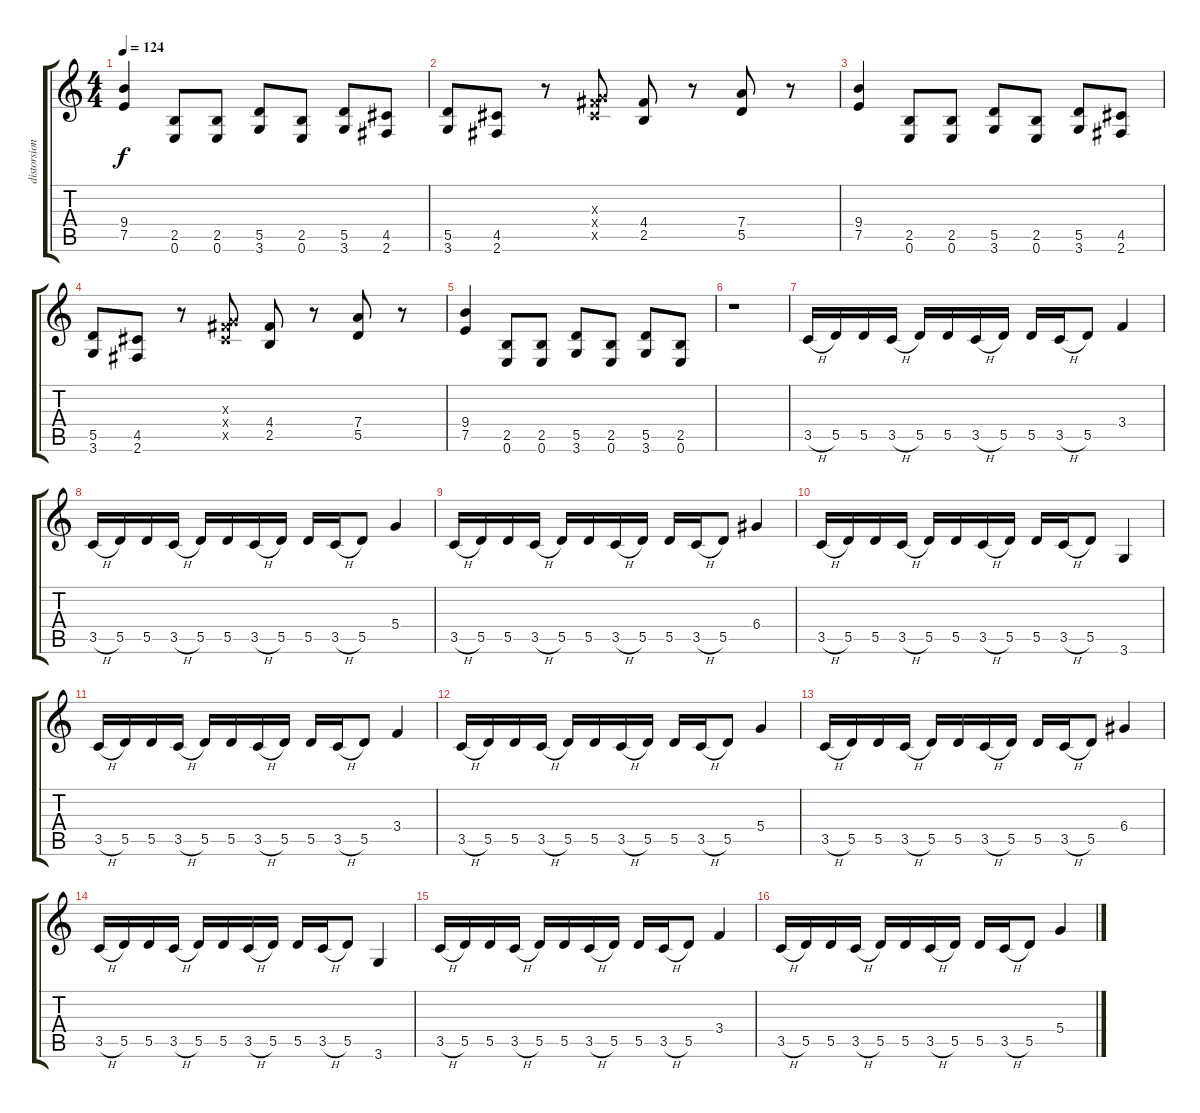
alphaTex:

\track ("distorsion guitar" "distorsion") {instrument overdrivenguitar}
\staff {score tabs}
\tuning (E4 B3 G3 D3 A2 E2) {hide}
\ts (4 4)
\tempo 124
\clef g2
\ks c
(9.4 7.5).4{dy f} (2.5 0.6).8 (2.5 0.6).8 (5.5 3.6).8 (2.5 0.6).8 (5.5 3.6).8 (4.5 2.6).8 |
(5.5 3.6).8 (4.5 2.6).8 r.8 (0.3{x} 4.4{x} 4.5{x}).8 (4.4 2.5).8 r.8 (7.4 5.5).8 r.8 |
(9.4 7.5).4 (2.5 0.6).8 (2.5 0.6).8 (5.5 3.6).8 (2.5 0.6).8 (5.5 3.6).8 (4.5 2.6).8 |
(5.5 3.6).8 (4.5 2.6).8 r.8 (0.3{x} 4.4{x} 4.5{x}).8 (4.4 2.5).8 r.8 (7.4 5.5).8 r.8 |
(9.4 7.5).4 (2.5 0.6).8 (2.5 0.6).8 (5.5 3.6).8 (2.5 0.6).8 (5.5 3.6).8 (2.5 0.6).8 |
r.1 |
3.5{h}.16 5.5.16 5.5.16 3.5{h}.16 5.5.16 5.5.16 3.5{h}.16 5.5.16 5.5.16 3.5{h}.16 5.5.8 3.4.4 |
3.5{h}.16 5.5.16 5.5.16 3.5{h}.16 5.5.16 5.5.16 3.5{h}.16 5.5.16 5.5.16 3.5{h}.16 5.5.8 5.4.4 |
3.5{h}.16 5.5.16 5.5.16 3.5{h}.16 5.5.16 5.5.16 3.5{h}.16 5.5.16 5.5.16 3.5{h}.16 5.5.8 6.4.4 |
3.5{h}.16 5.5.16 5.5.16 3.5{h}.16 5.5.16 5.5.16 3.5{h}.16 5.5.16 5.5.16 3.5{h}.16 5.5.8 3.6.4 |
3.5{h}.16 5.5.16 5.5.16 3.5{h}.16 5.5.16 5.5.16 3.5{h}.16 5.5.16 5.5.16 3.5{h}.16 5.5.8 3.4.4 |
3.5{h}.16 5.5.16 5.5.16 3.5{h}.16 5.5.16 5.5.16 3.5{h}.16 5.5.16 5.5.16 3.5{h}.16 5.5.8 5.4.4 |
3.5{h}.16 5.5.16 5.5.16 3.5{h}.16 5.5.16 5.5.16 3.5{h}.16 5.5.16 5.5.16 3.5{h}.16 5.5.8 6.4.4 |
3.5{h}.16 5.5.16 5.5.16 3.5{h}.16 5.5.16 5.5.16 3.5{h}.16 5.5.16 5.5.16 3.5{h}.16 5.5.8 3.6.4 |
3.5{h}.16 5.5.16 5.5.16 3.5{h}.16 5.5.16 5.5.16 3.5{h}.16 5.5.16 5.5.16 3.5{h}.16 5.5.8 3.4.4 |
3.5{h}.16 5.5.16 5.5.16 3.5{h}.16 5.5.16 5.5.16 3.5{h}.16 5.5.16 5.5.16 3.5{h}.16 5.5.8 5.4.4
